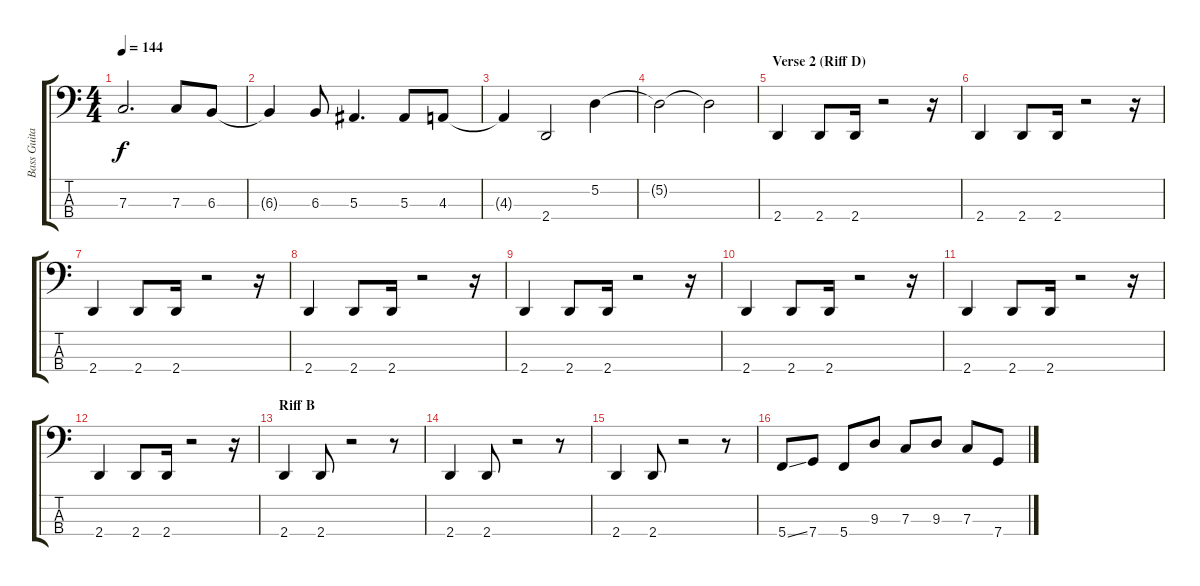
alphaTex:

\track ("Bass Guitar" "Bass Guita") {instrument slapbass1}
\staff {score tabs}
\tuning (D2 A1 F1 C1) {hide}
\ts (4 4)
\tempo 144
\clef f4
\ks c
7.3.2{d dy f} 7.3.8 6.3.8 |
6.3{t}.4 6.3.8 5.3.4{d} 5.3.8 4.3.8 |
4.3{t}.4 2.4.2 5.2.4 |
5.2{t}.2 5.2{t}.2 |
\section ("" "Verse 2 (Riff D)")
2.4.4 2.4.8 2.4.16 r.2 r.16 |
2.4.4 2.4.8 2.4.16 r.2 r.16 |
2.4.4 2.4.8 2.4.16 r.2 r.16 |
2.4.4 2.4.8 2.4.16 r.2 r.16 |
2.4.4 2.4.8 2.4.16 r.2 r.16 |
2.4.4 2.4.8 2.4.16 r.2 r.16 |
2.4.4 2.4.8 2.4.16 r.2 r.16 |
2.4.4 2.4.8 2.4.16 r.2 r.16 |
\section ("" "Riff B")
2.4.4 2.4.8 r.2 r.8 |
2.4.4 2.4.8 r.2 r.8 |
2.4.4 2.4.8 r.2 r.8 |
5.4{ss}.8 7.4.8 5.4.8 9.3.8 7.3.8 9.3.8 7.3.8 7.4.8
